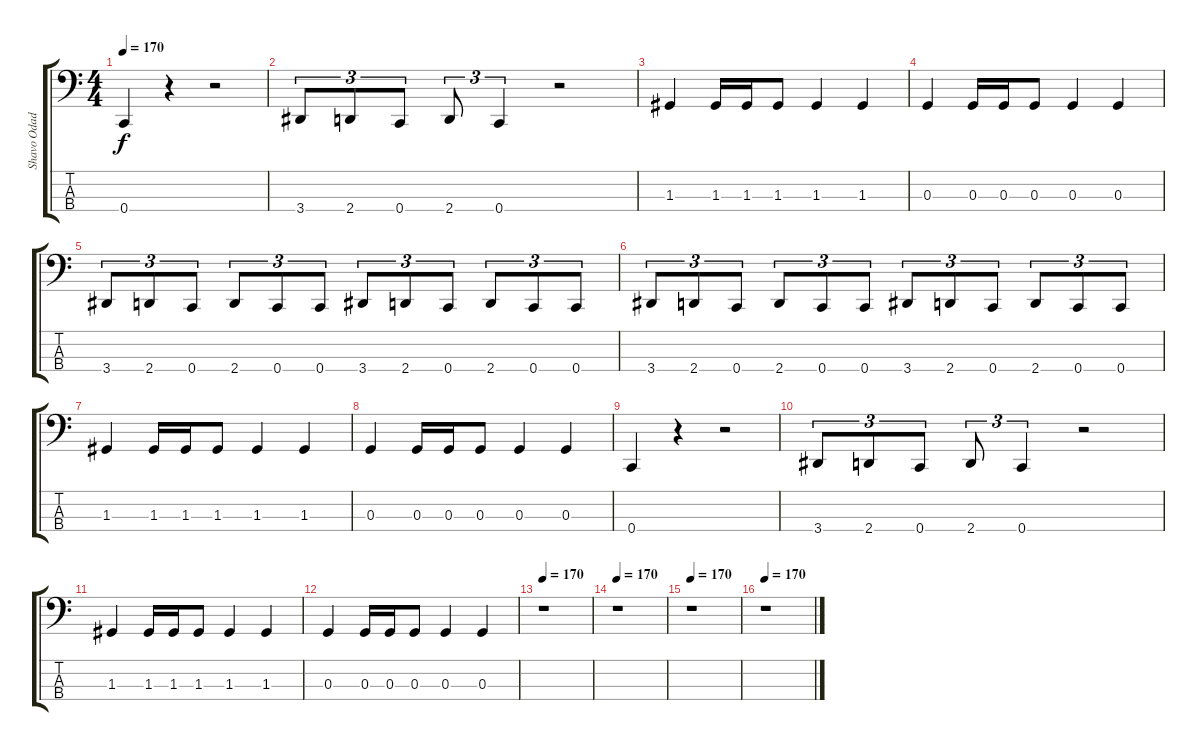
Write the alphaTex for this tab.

\track ("Shavo Odadjian" "Shavo Odad") {instrument electricbassfinger}
\staff {score tabs}
\tuning (F2 C2 G1 C1) {hide}
\ts (4 4)
\tempo 170
\clef f4
\ks c
0.4.4{dy f} r.4 r.2 |
3.4.8{tu (3 2)} 2.4.8{tu (3 2)} 0.4.8{tu (3 2)} 2.4.8{tu (3 2)} 0.4.4{tu (3 2)} r.2 |
1.3.4 1.3.16 1.3.16 1.3.8 1.3.4 1.3.4 |
0.3.4 0.3.16 0.3.16 0.3.8 0.3.4 0.3.4 |
3.4.8{tu (3 2)} 2.4.8{tu (3 2)} 0.4.8{tu (3 2)} 2.4.8{tu (3 2)} 0.4.8{tu (3 2)} 0.4.8{tu (3 2)} 3.4.8{tu (3 2)} 2.4.8{tu (3 2)} 0.4.8{tu (3 2)} 2.4.8{tu (3 2)} 0.4.8{tu (3 2)} 0.4.8{tu (3 2)} |
3.4.8{tu (3 2)} 2.4.8{tu (3 2)} 0.4.8{tu (3 2)} 2.4.8{tu (3 2)} 0.4.8{tu (3 2)} 0.4.8{tu (3 2)} 3.4.8{tu (3 2)} 2.4.8{tu (3 2)} 0.4.8{tu (3 2)} 2.4.8{tu (3 2)} 0.4.8{tu (3 2)} 0.4.8{tu (3 2)} |
1.3.4 1.3.16 1.3.16 1.3.8 1.3.4 1.3.4 |
0.3.4 0.3.16 0.3.16 0.3.8 0.3.4 0.3.4 |
0.4.4 r.4 r.2 |
3.4.8{tu (3 2)} 2.4.8{tu (3 2)} 0.4.8{tu (3 2)} 2.4.8{tu (3 2)} 0.4.4{tu (3 2)} r.2 |
1.3.4 1.3.16 1.3.16 1.3.8 1.3.4 1.3.4 |
0.3.4 0.3.16 0.3.16 0.3.8 0.3.4 0.3.4 |
\tempo 170
r.1 |
\tempo 170
r.1 |
\tempo 170
r.1 |
\tempo 170
r.1
